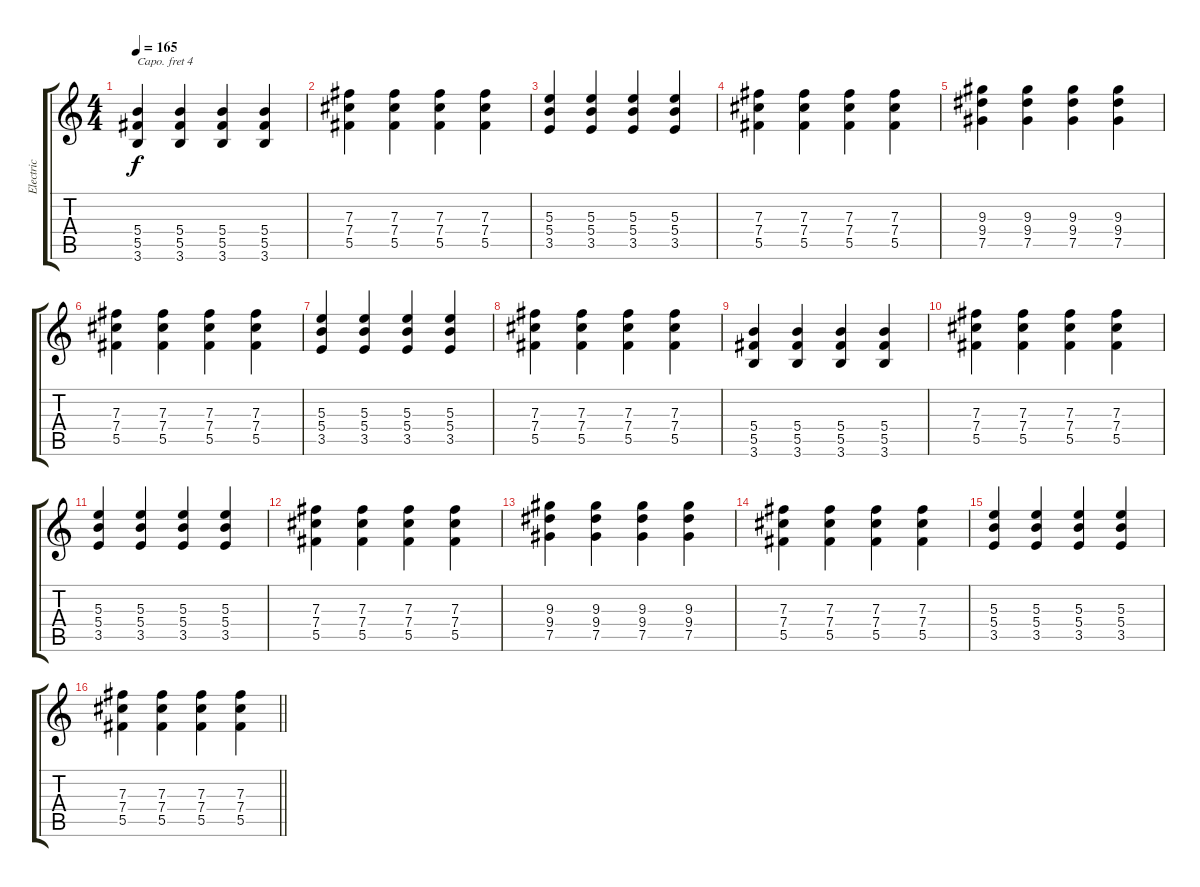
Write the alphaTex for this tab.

\track ("Electric" "Electric") {instrument distortionguitar}
\staff {score tabs}
\capo 4
\tuning (E4 B3 G3 D3 A2 E2) {hide}
\ts (4 4)
\tempo 165
\clef g2
\ks c
(5.4 5.5 3.6).4{dy f} (5.4 5.5 3.6).4 (5.4 5.5 3.6).4 (5.4 5.5 3.6).4 |
(7.3 7.4 5.5).4 (7.3 7.4 5.5).4 (7.3 7.4 5.5).4 (7.3 7.4 5.5).4 |
(5.3 5.4 3.5).4 (5.3 5.4 3.5).4 (5.3 5.4 3.5).4 (5.3 5.4 3.5).4 |
(7.3 7.4 5.5).4 (7.3 7.4 5.5).4 (7.3 7.4 5.5).4 (7.3 7.4 5.5).4 |
(9.3 9.4 7.5).4 (9.3 9.4 7.5).4 (9.3 9.4 7.5).4 (9.3 9.4 7.5).4 |
(7.3 7.4 5.5).4 (7.3 7.4 5.5).4 (7.3 7.4 5.5).4 (7.3 7.4 5.5).4 |
(5.3 5.4 3.5).4 (5.3 5.4 3.5).4 (5.3 5.4 3.5).4 (5.3 5.4 3.5).4 |
(7.3 7.4 5.5).4 (7.3 7.4 5.5).4 (7.3 7.4 5.5).4 (7.3 7.4 5.5).4 |
(5.4 5.5 3.6).4 (5.4 5.5 3.6).4 (5.4 5.5 3.6).4 (5.4 5.5 3.6).4 |
(7.3 7.4 5.5).4 (7.3 7.4 5.5).4 (7.3 7.4 5.5).4 (7.3 7.4 5.5).4 |
(5.3 5.4 3.5).4 (5.3 5.4 3.5).4 (5.3 5.4 3.5).4 (5.3 5.4 3.5).4 |
(7.3 7.4 5.5).4 (7.3 7.4 5.5).4 (7.3 7.4 5.5).4 (7.3 7.4 5.5).4 |
(9.3 9.4 7.5).4 (9.3 9.4 7.5).4 (9.3 9.4 7.5).4 (9.3 9.4 7.5).4 |
(7.3 7.4 5.5).4 (7.3 7.4 5.5).4 (7.3 7.4 5.5).4 (7.3 7.4 5.5).4 |
(5.3 5.4 3.5).4 (5.3 5.4 3.5).4 (5.3 5.4 3.5).4 (5.3 5.4 3.5).4 |
\barLineRight lightlight
(7.3 7.4 5.5).4 (7.3 7.4 5.5).4 (7.3 7.4 5.5).4 (7.3 7.4 5.5).4
